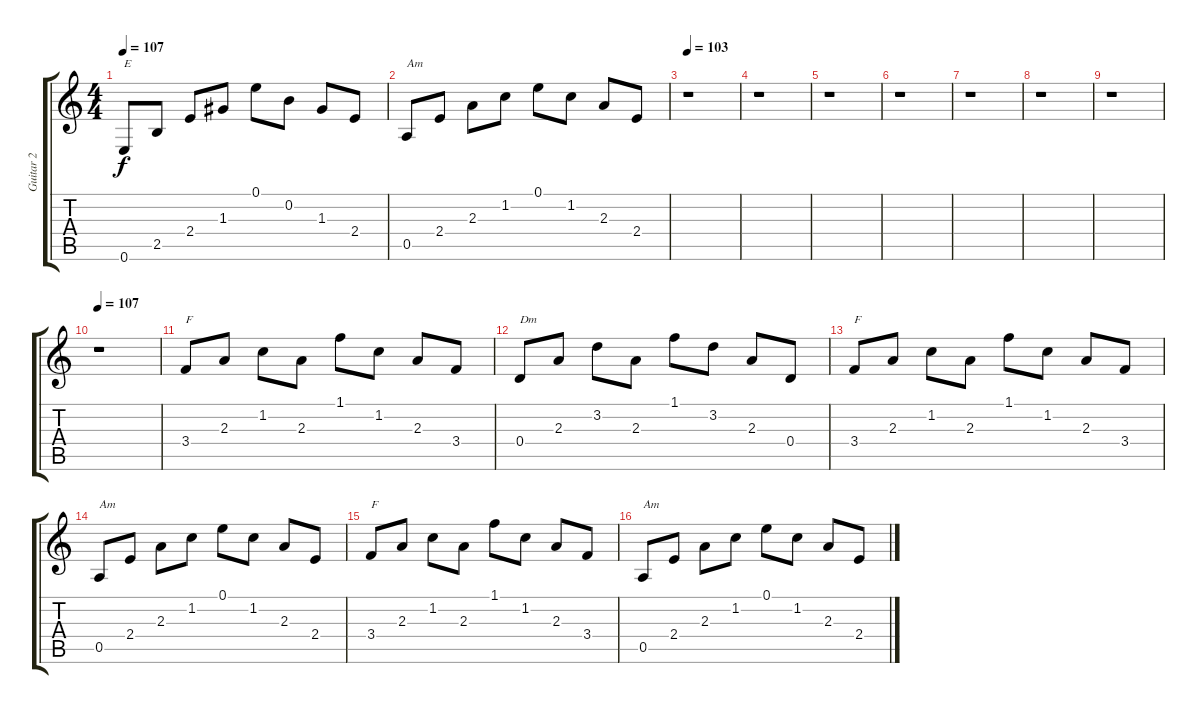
\track ("Guitar 2" "Guitar 2") {instrument acousticguitarsteel}
\staff {score tabs}
\tuning (E4 B3 G3 D3 A2 E2) {hide}
\ts (4 4)
\tempo 107
\clef g2
\ks c
0.6.8{txt "E" dy f} 2.5.8 2.4.8 1.3.8 0.1.8 0.2.8 1.3.8 2.4.8 |
0.5.8{txt "Am"} 2.4.8 2.3.8 1.2.8 0.1.8 1.2.8 2.3.8 2.4.8 |
\section ("" "")
\tempo 103
r.1 |
r.1 |
r.1 |
r.1 |
r.1 |
r.1 |
r.1 |
\tempo 107
r.1 |
\section ("" "")
3.4.8{txt "F"} 2.3.8 1.2.8 2.3.8 1.1.8 1.2.8 2.3.8 3.4.8 |
0.4.8{txt "Dm"} 2.3.8 3.2.8 2.3.8 1.1.8 3.2.8 2.3.8 0.4.8 |
3.4.8{txt "F"} 2.3.8 1.2.8 2.3.8 1.1.8 1.2.8 2.3.8 3.4.8 |
0.5.8{txt "Am"} 2.4.8 2.3.8 1.2.8 0.1.8 1.2.8 2.3.8 2.4.8 |
3.4.8{txt "F"} 2.3.8 1.2.8 2.3.8 1.1.8 1.2.8 2.3.8 3.4.8 |
0.5.8{txt "Am"} 2.4.8 2.3.8 1.2.8 0.1.8 1.2.8 2.3.8 2.4.8
